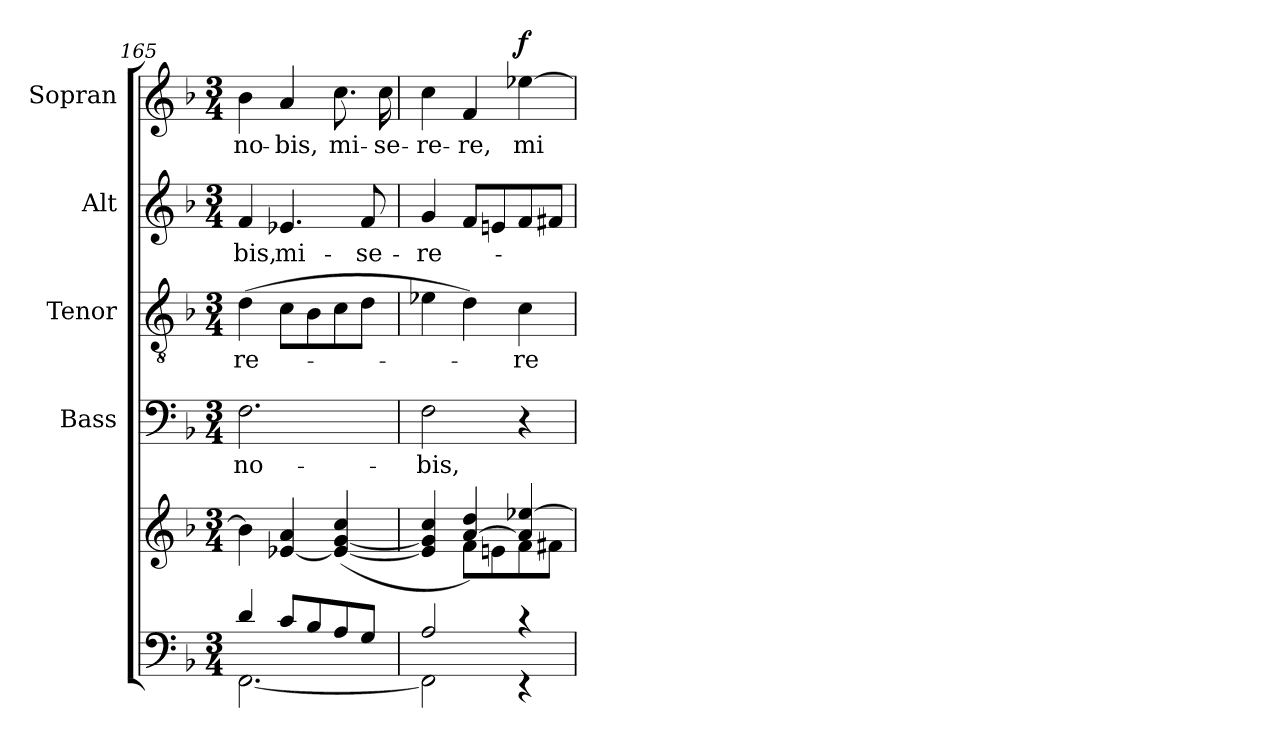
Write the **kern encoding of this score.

**kern	**kern	**kern	**text	**kern	**text	**kern	**text	**kern	**text	**dynam
*part5	*part5	*part4	*part4	*part3	*part3	*part2	*part2	*part1	*part1	*part1
*staff6	*staff5	*staff4	*staff4	*staff3	*staff3	*staff2	*staff2	*staff1	*staff1	*staff1
*	*	*I"Bass	*	*I"Tenor	*	*I"Alt	*	*I"Sopran	*	*
*	*	*I'B.	*	*I'T.	*	*I'A.	*	*I'S.	*	*
*clefF4	*clefG2	*clefF4	*	*clefGv2	*	*clefG2	*	*clefG2	*	*
*k[b-]	*k[b-]	*k[b-]	*	*k[b-]	*	*k[b-]	*	*k[b-]	*	*
*F:	*F:	*F:	*	*F:	*	*F:	*	*F:	*	*
*M3/4	*M3/4	*M3/4	*	*M3/4	*	*M3/4	*	*M3/4	*	*
=165	=165	=165	=165	=165	=165	=165	=165	=165	=165	=165
*^	*	*	*	*	*	*	*	*	*	*
!	!	!	!	!LO:LY:b	!	!LO:LY:b	!	!LO:LY:b	!	!LO:LY:b	!
4d/	[<2.FF\	4b-\]	2.F\	no-	(>4d\	-re-	4f/	-bis,	4b-\	no-	.
!	!	!	!	!	!	!	!	!LO:LY:b	!	!LO:LY:b	!
8c/L	.	[4e-X/ 4a/	.	.	8c\L	.	4.e-X/	mi-	4a/	-bis,	.
8B-/	.	.	.	.	8B-\	.	.	.	.	.	.
!	!	!	!	!	!	!	!	!	!	!LO:LY:b	!
8A/	.	(4e-/_ [4g/ 4cc/	.	.	8c\	.	.	.	8.cc\	mi-	.
!	!	!	!	!	!	!	!	!LO:LY:b	!	!	!
8G/J	.	.	.	.	8d\J	.	8f/	-se-	.	.	.
!	!	!	!	!	!	!	!	!	!	!LO:LY:b	!
.	.	.	.	.	.	.	.	.	16cc\	-se-	.
!!LO:PB:g=z
=166	=166	=166	=166	=166	=166	=166	=166	=166	=166	=166	=166
*	*	*^	*	*	*	*	*	*	*	*	*
!	!	!	!	!	!LO:LY:b	!	!	!	!LO:LY:b	!	!LO:LY:b	!
2A/	2FF\]	4e-/] 4g/] 4cc/	4ryy	2F\	-bis,	4e-X\	.	4g/	-re-	4cc\	-re-	.
!	!	!	!	!	!	!	!	!	!	!	!LO:LY:b	!
.	.	[>4a/ 4dd/)	8f\L	.	.	4d\)	.	8f/L	.	4f/	-re,	.
.	.	.	8en\	.	.	.	.	8en/	.	.	.	.
!	!	!	!	!	!	!	!LO:LY:b	!	!	!	!LO:LY:b	!LO:DY:a
4r	4r	4a/] [>4ee-X/	8f\	4r	.	4c\	-re	8f/	.	[4ee-X\	mi-	f
.	.	.	8f#X\J	.	.	.	.	8f#X/J	.	.	.	.
*v	*v	*	*	*	*	*	*	*	*	*	*	*
*	*v	*v	*	*	*	*	*	*	*	*	*
=	=	=	=	=	=	=	=	=	=	=
*-	*-	*-	*-	*-	*-	*-	*-	*-	*-	*-
